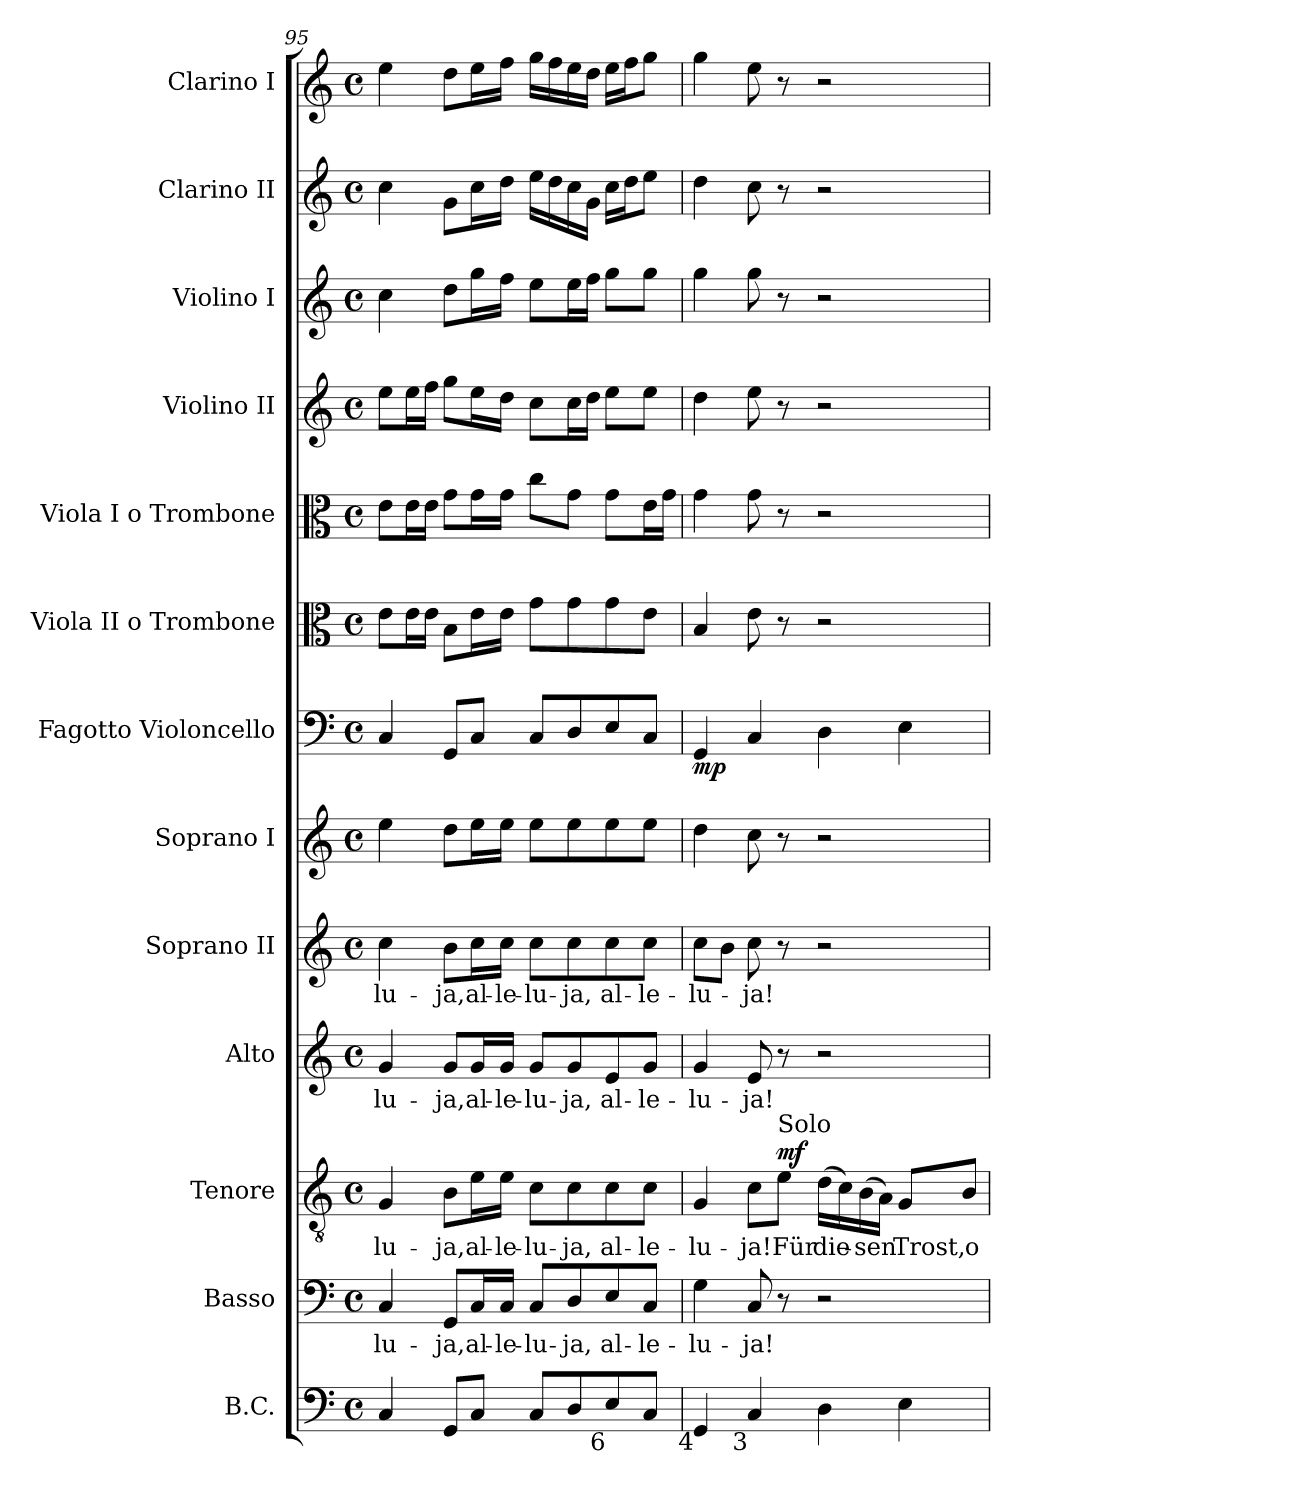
**kern	**kern	**text	**kern	**text	**dynam	**kern	**text	**kern	**text	**kern	**kern	**dynam	**kern	**kern	**kern	**kern	**kern	**kern
*part13	*part12	*part12	*part11	*part11	*part11	*part10	*part10	*part9	*part9	*part8	*part7	*part7	*part6	*part5	*part4	*part3	*part2	*part1
*staff13	*staff12	*staff12	*staff11	*staff11	*staff11	*staff10	*staff10	*staff9	*staff9	*staff8	*staff7	*staff7	*staff6	*staff5	*staff4	*staff3	*staff2	*staff1
*I"B.C.	*I"Basso	*	*I"Tenore	*	*	*I"Alto	*	*I"Soprano II	*	*I"Soprano I	*I"Fagotto Violoncello	*	*I"Viola II o Trombone	*I"Viola I o Trombone	*I"Violino II	*I"Violino I	*I"Clarino II	*I"Clarino I
*	*I'B.	*	*I'T.	*	*	*	*	*I'S.	*	*I'S.	*I'Fg.	*	*I'Vla.	*I'Vla.	*I'Vln. II	*I'Vln. I	*	*
*clefF4	*clefF4	*	*clefGv2	*	*	*clefG2	*	*clefG2	*	*clefG2	*clefF4	*	*clefC3	*clefC3	*clefG2	*clefG2	*clefG2	*clefG2
*	*	*	*ITrd7c12	*	*	*	*	*	*	*	*	*	*	*	*	*	*	*
*k[]	*k[]	*	*k[]	*	*	*k[]	*	*k[]	*	*k[]	*k[]	*	*k[]	*k[]	*k[]	*k[]	*k[]	*k[]
*C:	*C:	*	*C:	*	*	*C:	*	*C:	*	*C:	*C:	*	*C:	*C:	*C:	*C:	*C:	*C:
*M4/4	*M4/4	*	*M4/4	*	*	*M4/4	*	*M4/4	*	*M4/4	*M4/4	*	*M4/4	*M4/4	*M4/4	*M4/4	*M4/4	*M4/4
*met(c)	*met(c)	*	*met(c)	*	*	*met(c)	*	*met(c)	*	*met(c)	*met(c)	*	*met(c)	*met(c)	*met(c)	*met(c)	*met(c)	*met(c)
=95	=95	=95	=95	=95	=95	=95	=95	=95	=95	=95	=95	=95	=95	=95	=95	=95	=95	=95
!	!	!LO:LY:b:color=#000000	!	!	!	!	!	!	!	!	!	!	!	!	!	!	!	!
!	!	!	!	!LO:LY:b:color=#000000	!	!	!	!	!	!	!	!	!	!	!	!	!	!
!	!	!	!	!	!	!	!LO:LY:b:color=#000000	!	!	!	!	!	!	!	!	!	!	!
!	!	!	!	!	!	!	!	!	!LO:LY:b:color=#000000	!	!	!	!	!	!	!	!	!
4Ci/	4Ci/	-lu-	4GGi/	-lu-	.	4gi/	-lu-	4cci\	-lu-	4eei\	4Ci/	.	8ei\L	8ei\L	8eei\L	4cci\	4cci\	4eei\
.	.	.	.	.	.	.	.	.	.	.	.	.	16ei\L	16ei\L	16eei\L	.	.	.
.	.	.	.	.	.	.	.	.	.	.	.	.	16ei\JJ	16ei\JJ	16ffi\JJ	.	.	.
!	!	!LO:LY:b:color=#000000	!	!	!	!	!	!	!	!	!	!	!	!	!	!	!	!
!	!	!	!	!LO:LY:b:color=#000000	!	!	!	!	!	!	!	!	!	!	!	!	!	!
!	!	!	!	!	!	!	!LO:LY:b:color=#000000	!	!	!	!	!	!	!	!	!	!	!
!	!	!	!	!	!	!	!	!	!LO:LY:b:color=#000000	!	!	!	!	!	!	!	!	!
8GGi/L	8GGi/L	-ja,	8BBi\L	-ja,	.	8gi/L	-ja,	8bi\L	-ja,	8ddi\L	8GGi/L	.	8Bi\L	8gi\L	8ggi\L	8ddi\L	8gi\L	8ddi\L
!	!	!LO:LY:b:color=#000000	!	!	!	!	!	!	!	!	!	!	!	!	!	!	!	!
!	!	!	!	!LO:LY:b:color=#000000	!	!	!	!	!	!	!	!	!	!	!	!	!	!
!	!	!	!	!	!	!	!LO:LY:b:color=#000000	!	!	!	!	!	!	!	!	!	!	!
!	!	!	!	!	!	!	!	!	!LO:LY:b:color=#000000	!	!	!	!	!	!	!	!	!
8Ci/J	16Ci/L	al-	16Ei\L	al-	.	16gi/L	al-	16cci\L	al-	16eei\L	8Ci/J	.	16ei\L	16gi\L	16eei\L	16ggi\L	16cci\L	16eei\L
!	!	!LO:LY:b:color=#000000	!	!	!	!	!	!	!	!	!	!	!	!	!	!	!	!
!	!	!	!	!LO:LY:b:color=#000000	!	!	!	!	!	!	!	!	!	!	!	!	!	!
!	!	!	!	!	!	!	!LO:LY:b:color=#000000	!	!	!	!	!	!	!	!	!	!	!
!	!	!	!	!	!	!	!	!	!LO:LY:b:color=#000000	!	!	!	!	!	!	!	!	!
.	16Ci/JJ	-le-	16Ei\JJ	-le-	.	16gi/JJ	-le-	16cci\JJ	-le-	16eei\JJ	.	.	16ei\JJ	16gi\JJ	16ddi\JJ	16ffi\JJ	16ddi\JJ	16ffi\JJ
!	!	!LO:LY:b:color=#000000	!	!	!	!	!	!	!	!	!	!	!	!	!	!	!	!
!	!	!	!	!LO:LY:b:color=#000000	!	!	!	!	!	!	!	!	!	!	!	!	!	!
!	!	!	!	!	!	!	!LO:LY:b:color=#000000	!	!	!	!	!	!	!	!	!	!	!
!	!	!	!	!	!	!	!	!	!LO:LY:b:color=#000000	!	!	!	!	!	!	!	!	!
8Ci/L	8Ci/L	-lu-	8Ci\L	-lu-	.	8gi/L	-lu-	8cci\L	-lu-	8eei\L	8Ci/L	.	8gi\L	8cci\L	8cci\L	8eei\L	16eei\LL	16ggi\LL
.	.	.	.	.	.	.	.	.	.	.	.	.	.	.	.	.	16ddi\	16ffi\
!	!	!LO:LY:b:color=#000000	!	!	!	!	!	!	!	!	!	!	!	!	!	!	!	!
!	!	!	!	!LO:LY:b:color=#000000	!	!	!	!	!	!	!	!	!	!	!	!	!	!
!	!	!	!	!	!	!	!LO:LY:b:color=#000000	!	!	!	!	!	!	!	!	!	!	!
!	!	!	!	!	!	!	!	!	!LO:LY:b:color=#000000	!	!	!	!	!	!	!	!	!
8Di/	8Di/	-ja,	8Ci\	-ja,	.	8gi/	-ja,	8cci\	-ja,	8eei\	8Di/	.	8gi\	8gi\J	16cci\L	16eei\L	16cci\	16eei\
.	.	.	.	.	.	.	.	.	.	.	.	.	.	.	16ddi\JJ	16ffi\JJ	16gi\JJ	16ddi\JJ
!	!	!LO:LY:b:color=#000000	!	!	!	!	!	!	!	!	!	!	!	!	!	!	!	!
!	!	!	!	!LO:LY:b:color=#000000	!	!	!	!	!	!	!	!	!	!	!	!	!	!
!	!	!	!	!	!	!	!LO:LY:b:color=#000000	!	!	!	!	!	!	!	!	!	!	!
!LO:TX:b:rj:t=6	!	!	!	!	!	!	!	!	!	!	!	!	!	!	!	!	!	!
!	!	!	!	!	!	!	!	!	!LO:LY:b:color=#000000	!	!	!	!	!	!	!	!	!
8Ei/	8Ei/	al-	8Ci\	al-	.	8ei/	al-	8cci\	al-	8eei\	8Ei/	.	8gi\	8gi\L	8eei\L	8ggi\L	16cci\LL	16eei\LL
.	.	.	.	.	.	.	.	.	.	.	.	.	.	.	.	.	16ddi\J	16ffi\J
!	!	!LO:LY:b:color=#000000	!	!	!	!	!	!	!	!	!	!	!	!	!	!	!	!
!	!	!	!	!LO:LY:b:color=#000000	!	!	!	!	!	!	!	!	!	!	!	!	!	!
!	!	!	!	!	!	!	!LO:LY:b:color=#000000	!	!	!	!	!	!	!	!	!	!	!
!	!	!	!	!	!	!	!	!	!LO:LY:b:color=#000000	!	!	!	!	!	!	!	!	!
8Ci/J	8Ci/J	-le-	8Ci\J	-le-	.	8gi/J	-le-	8cci\J	-le-	8eei\J	8Ci/J	.	8ei\J	16ei\L	8eei\J	8ggi\J	8eei\J	8ggi\J
.	.	.	.	.	.	.	.	.	.	.	.	.	.	16gi\JJ	.	.	.	.
=96	=96	=96	=96	=96	=96	=96	=96	=96	=96	=96	=96	=96	=96	=96	=96	=96	=96	=96
!	!	!LO:LY:b:color=#000000	!	!	!	!	!	!	!	!	!	!	!	!	!	!	!	!
!	!	!	!	!LO:LY:b:color=#000000	!	!	!	!	!	!	!	!	!	!	!	!	!	!
!	!	!	!	!	!	!	!LO:LY:b:color=#000000	!	!	!	!	!	!	!	!	!	!	!
!LO:TX:b:rj:t=4	!	!	!	!	!	!	!	!	!	!	!	!	!	!	!	!	!	!
!	!	!	!	!	!	!	!	!	!LO:LY:b:color=#000000	!	!	!	!	!	!	!	!	!
4GGi/	4Gi\	-lu-	4GGi/	-lu-	.	4gi/	-lu-	8cci\L	-lu-	4ddi\	4GGi/	mp	4Bi/	4gi\	4ddi\	4ggi\	4ddi\	4ggi\
.	.	.	.	.	.	.	.	8bi\J	.	.	.	.	.	.	.	.	.	.
!	!	!LO:LY:b:color=#000000	!	!	!	!	!	!	!	!	!	!	!	!	!	!	!	!
!	!	!	!	!LO:LY:b:color=#000000	!	!	!	!	!	!	!	!	!	!	!	!	!	!
!	!	!	!	!	!	!	!LO:LY:b:color=#000000	!	!	!	!	!	!	!	!	!	!	!
!LO:TX:b:rj:t=3	!	!	!	!	!	!	!	!	!	!	!	!	!	!	!	!	!	!
!	!	!	!	!	!	!	!	!	!LO:LY:b:color=#000000	!	!	!	!	!	!	!	!	!
4Ci/	8Ci/	-ja!	8Ci\L	-ja!	.	8ei/	-ja!	8cci\	-ja!	8cci\	4Ci/	.	8ei\	8gi\	8eei\	8ggi\	8cci\	8eei\
!	!	!	!LO:TX:a:t=Solo	!	!	!	!	!	!	!	!	!	!	!	!	!	!	!
!	!	!	!	!LO:LY:b:color=#000000	!	!	!	!	!	!	!	!	!	!	!	!	!	!
.	8r	.	8Ei\J	Für	mf	8r	.	8r	.	8r	.	.	8r	8r	8r	8r	8r	8r
!	!	!	!	!LO:LY:b:color=#000000	!	!	!	!	!	!	!	!	!	!	!	!	!	!
4Di\	2r	.	(16Di\LL	die-	.	2r	.	2r	.	2r	4Di\	.	2r	2r	2r	2r	2r	2r
.	.	.	16Ci\)	.	.	.	.	.	.	.	.	.	.	.	.	.	.	.
!	!	!	!	!LO:LY:b:color=#000000	!	!	!	!	!	!	!	!	!	!	!	!	!	!
.	.	.	(16BBi\	-sen	.	.	.	.	.	.	.	.	.	.	.	.	.	.
.	.	.	16AAi\JJ)	.	.	.	.	.	.	.	.	.	.	.	.	.	.	.
!	!	!	!	!LO:LY:b:color=#000000	!	!	!	!	!	!	!	!	!	!	!	!	!	!
4Ei\	.	.	8GGi/L	Trost,	.	.	.	.	.	.	4Ei\	.	.	.	.	.	.	.
!	!	!	!	!LO:LY:b:color=#000000	!	!	!	!	!	!	!	!	!	!	!	!	!	!
.	.	.	8BBi/J	o	.	.	.	.	.	.	.	.	.	.	.	.	.	.
=	=	=	=	=	=	=	=	=	=	=	=	=	=	=	=	=	=	=
*-	*-	*-	*-	*-	*-	*-	*-	*-	*-	*-	*-	*-	*-	*-	*-	*-	*-	*-
